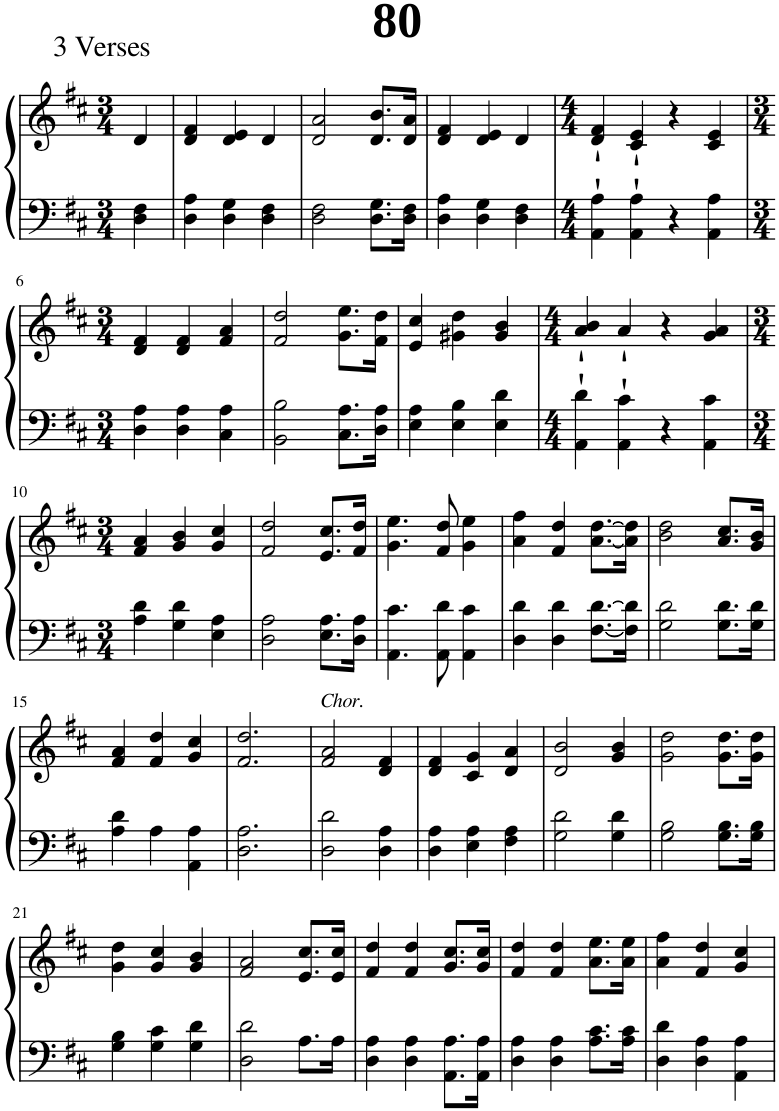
**kern	**kern
*part1	*part1
*staff2	*staff1
*I"Piano	*
*I'Pno.	*
*clefF4	*clefG2
*k[f#c#]	*k[f#c#]
*M3/4	*M3/4
=1	=1
4D\ 4F#\	4d/
=2	=2
4D\ 4A\	4d/ 4f#/
4D\ 4G\	4d/ 4e/
4D\ 4F#\	4d/
=3	=3
2D\ 2F#\	2d/ 2a/
8.D\ 8.G\L	8.d/ 8.b/L
16D\ 16F#\Jk	16d/ 16a/Jk
=4	=4
4D\ 4A\	4d/ 4f#/
4D\ 4G\	4d/ 4e/
4D\ 4F#\	4d/
=5	=5
*M4/4	*M4/4
4AA\` 4A\`	4d/` 4f#/`
4AA\` 4A\`	4c#/` 4e/`
4r	4r
4AA\ 4A\	4c#/ 4e/
!!LO:LB:g=z
=6	=6
*M3/4	*M3/4
4D\ 4A\	4d/ 4f#/
4D\ 4A\	4d/ 4f#/
4C#\ 4A\	4f#/ 4a/
=7	=7
2BB\ 2B\	2f#/ 2dd/
8.C#\ 8.A\L	8.g\ 8.ee\L
16D\ 16A\Jk	16f#\ 16dd\Jk
=8	=8
4E\ 4A\	4e/ 4cc#/
4E\ 4B\	4g#X\ 4dd\
4E\ 4d\	4g#/ 4b/
=9	=9
*M4/4	*M4/4
4AA\` 4d\`	4a/` 4b/`
4AA\` 4c#\`	4a`/
4r	4r
4AA\ 4c#\	4g/ 4a/
!!LO:LB:g=z
=10	=10
*M3/4	*M3/4
4A\ 4d\	4f#/ 4a/
4G\ 4d\	4g/ 4b/
4E\ 4A\	4g/ 4cc#/
=11	=11
2D\ 2A\	2f#/ 2dd/
8.E\ 8.A\L	8.e/ 8.cc#/L
16D\ 16A\Jk	16f#/ 16dd/Jk
=12	=12
4.AA\ 4.c#\	4.g\ 4.ee\
8AA\ 8d\	8f#/ 8dd/
4AA\ 4c#\	4g\ 4ee\
=13	=13
4D\ 4d\	4a\ 4ff#\
4D\ 4d\	4f#/ 4dd/
[8.F#\ [8.d\L	[8.a\ [8.dd\L
16F#\] 16d\]Jk	16a\] 16dd\]Jk
=14	=14
2G\ 2d\	2b\ 2dd\
8.G\ 8.d\L	8.a/ 8.cc#/L
16G\ 16d\Jk	16g/ 16b/Jk
!!LO:LB:g=z
=15	=15
4A\ 4d\	4f#/ 4a/
4A\	4f#/ 4dd/
4AA\ 4A\	4g/ 4cc#/
=16	=16
2.D\ 2.A\	2.f#/ 2.dd/
=17	=17
!	!LO:TX:a:i:t=Chor.
2D\ 2d\	2f#/ 2a/
4D\ 4A\	4d/ 4f#/
=18	=18
4D\ 4A\	4d/ 4f#/
4E\ 4A\	4c#/ 4g/
4F#\ 4A\	4d/ 4a/
=19	=19
2G\ 2d\	2d/ 2b/
4G\ 4d\	4g/ 4b/
=20	=20
2G\ 2B\	2g\ 2dd\
8.G\ 8.B\L	8.g\ 8.dd\L
16G\ 16B\Jk	16g\ 16dd\Jk
!!LO:LB:g=z
=21	=21
4G\ 4B\	4g\ 4dd\
4G\ 4c#\	4g/ 4cc#/
4G\ 4d\	4g/ 4b/
=22	=22
2D\ 2d\	2f#/ 2a/
8.A\L	8.e/ 8.cc#/L
16A\Jk	16e/ 16cc#/Jk
=23	=23
4D\ 4A\	4f#/ 4dd/
4D\ 4A\	4f#/ 4dd/
8.AA\ 8.A\L	8.g/ 8.cc#/L
16AA\ 16A\Jk	16g/ 16cc#/Jk
=24	=24
4D\ 4A\	4f#/ 4dd/
4D\ 4A\	4f#/ 4dd/
8.A\ 8.c#\L	8.a\ 8.ee\L
16A\ 16c#\Jk	16a\ 16ee\Jk
=25	=25
4D\ 4d\	4a\ 4ff#\
4D\ 4A\	4f#/ 4dd/
4AA\ 4A\	4g/ 4cc#/
=	=
*-	*-
